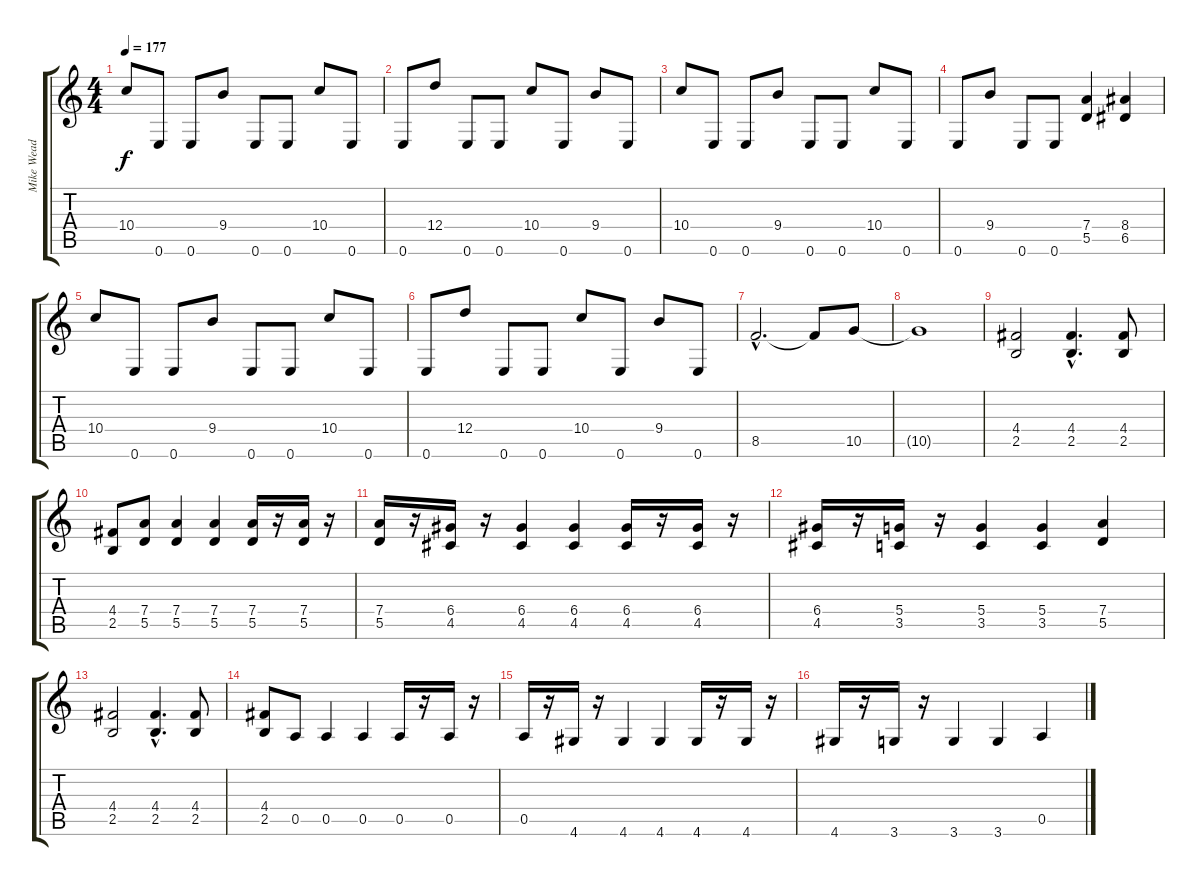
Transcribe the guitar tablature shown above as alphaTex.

\track ("Mike Wead" "Mike Wead") {instrument distortionguitar}
\staff {score tabs}
\tuning (E4 B3 G3 D3 A2 E2) {hide}
\ts (4 4)
\tempo 177
\clef g2
\ks c
10.4.8{dy f} 0.6.8 0.6.8 9.4.8 0.6.8 0.6.8 10.4.8 0.6.8 |
0.6.8 12.4.8 0.6.8 0.6.8 10.4.8 0.6.8 9.4.8 0.6.8 |
10.4.8 0.6.8 0.6.8 9.4.8 0.6.8 0.6.8 10.4.8 0.6.8 |
0.6.8 9.4.8 0.6.8 0.6.8 (7.4 5.5).4 (8.4 6.5).4 |
10.4.8 0.6.8 0.6.8 9.4.8 0.6.8 0.6.8 10.4.8 0.6.8 |
0.6.8 12.4.8 0.6.8 0.6.8 10.4.8 0.6.8 9.4.8 0.6.8 |
8.5{hac}.2{d} 8.5{t}.8 10.5.8 |
10.5{t}.1 |
(4.4 2.5).2 (4.4{hac} 2.5{hac}).4{d} (4.4 2.5).8 |
(4.4 2.5).8 (7.4 5.5).8 (7.4 5.5).4 (7.4 5.5).4 (7.4 5.5).16 r.16 (7.4 5.5).16 r.16 |
(7.4 5.5).16 r.16 (6.4 4.5).16 r.16 (6.4 4.5).4 (6.4 4.5).4 (6.4 4.5).16 r.16 (6.4 4.5).16 r.16 |
(6.4 4.5).16 r.16 (5.4 3.5).16 r.16 (5.4 3.5).4 (5.4 3.5).4 (7.4 5.5).4 |
(4.4 2.5).2 (4.4{hac} 2.5{hac}).4{d} (4.4 2.5).8 |
(4.4 2.5).8 0.5.8 0.5.4 0.5.4 0.5.16 r.16 0.5.16 r.16 |
0.5.16 r.16 4.6.16 r.16 4.6.4 4.6.4 4.6.16 r.16 4.6.16 r.16 |
4.6.16 r.16 3.6.16 r.16 3.6.4 3.6.4 0.5.4
